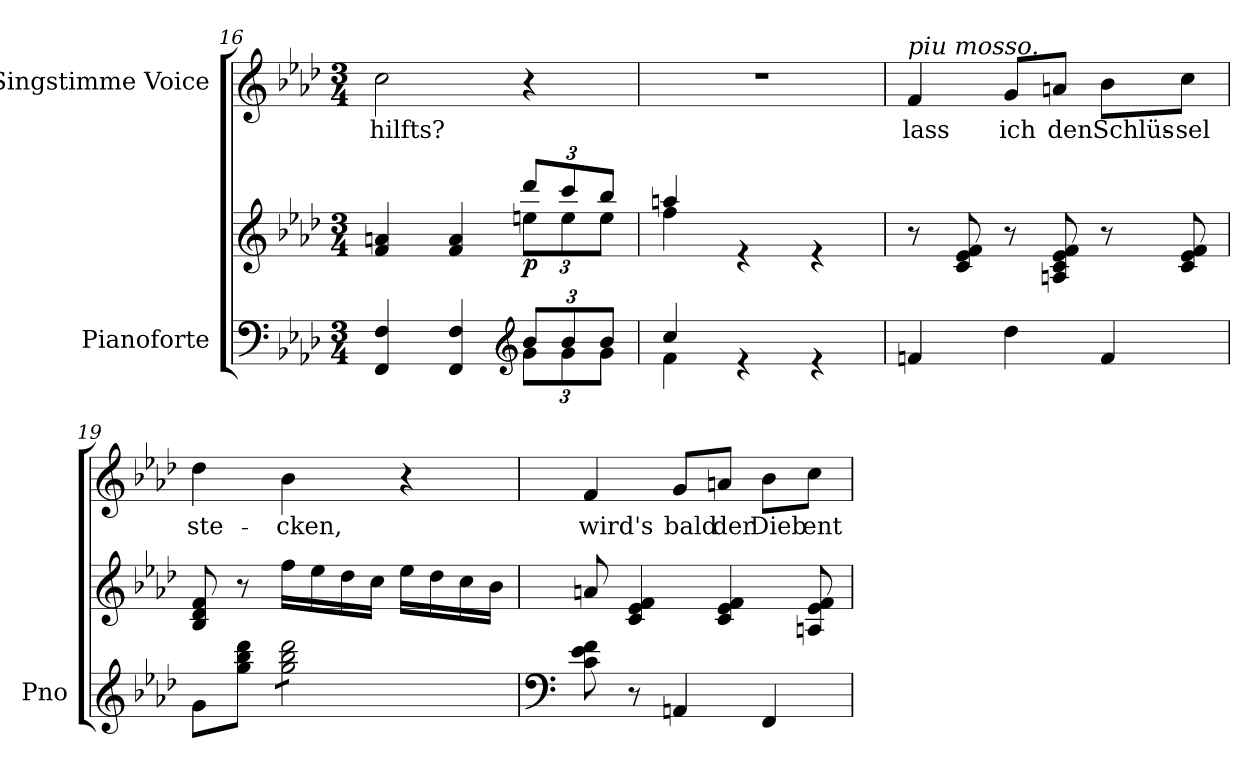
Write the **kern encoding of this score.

**kern	**kern	**dynam	**kern	**text
*part2	*part2	*part2	*part1	*part1
*staff3	*staff2	*staff2/3	*staff1	*staff1
*I"Pianoforte	*	*	*I"Singstimme Voice	*
*I'Pno	*	*	*	*
*clefF4	*clefG2	*	*clefG2	*
*k[b-e-a-d-]	*k[b-e-a-d-]	*	*k[b-e-a-d-]	*
*M3/4	*M3/4	*	*M3/4	*
=16	=16	=16	=16	=16
*^	*^	*	*	*
!	!	!	!	!	!	!LO:LY:b
4FF/ 4F/	2rGGGGyy	4f/ 4an/	2rgyy	.	2cc\	hilfts?
4FF/ 4F/	.	4f/ 4a/	.	.	.	.
*clefG2	*	*	*	*	*	*
*Xbrackettup	*brackettup	*Xbrackettup	*brackettup	*	*	*
!	!	!	!	!LO:DY:b	!	!
12b-/L	12g\L	12ddd-/L	12een\L	p	4r	.
12b-/	12g\	12ccc/	12ee\	.	.	.
12b-/J	12g\J	12bb-/J	12ee\J	.	.	.
=17	=17	=17	=17	=17	=17	=17
4cc/	4f\	4aan/	4ff\	.	2.r	.
4re	2ryy	4re	2ryy	.	.	.
4re	.	4re	.	.	.	.
*v	*v	*	*	*	*	*
*	*v	*v	*	*	*
=18	=18	=18	=18	=18
*	*	*	*MM120	*
!	!	!	!LO:TX:a:i:t=piu mosso.	!
!	!	!	!	!LO:LY:b
4fn/	8r	.	4f/	lass
.	8c/ 8e-/ 8f/	.	.	.
!	!	!	!	!LO:LY:b
4dd-\	8r	.	8g/L	ich
!	!	!	!	!LO:LY:b
.	8An/ 8c/ 8e-/ 8f/	.	8an/J	den
!	!	!	!	!LO:LY:b
4f/	8r	.	8b-\L	Schlüs-
!	!	!	!	!LO:LY:b
.	8c/ 8e-/ 8f/	.	8cc\J	-sel
=19	=19	=19	=19	=19
!	!	!	!	!LO:LY:b
8g\L	8B-/ 8d-/ 8f/	.	4dd-\	ste-
8gg\ 8bb-\ 8ddd-\J	8r	.	.	.
!	!	!	!	!LO:LY:b
*tremolo	*	*	*	*
8gg\ 8bb-\ 8ddd-\L	16ff\LL	.	4b-\	-cken,
.	16ee-\	.	.	.
8gg\ 8bb-\ 8ddd-\	16dd-\	.	.	.
.	16cc\JJ	.	.	.
8gg\ 8bb-\ 8ddd-\	16ee-\LL	.	4r	.
.	16dd-\	.	.	.
8gg\ 8bb-\ 8ddd-\J	16cc\	.	.	.
*Xtremolo	*	*	*	*
.	16b-\JJ	.	.	.
!!LO:LB:g=z
=20	=20	=20	=20	=20
*clefF4	*	*	*	*
!	!	!	!	!LO:LY:b
8c\ 8e-\ 8f\	8an/	.	4f/	wird's
8r	4c/ 4e-/ 4f/	.	.	.
!	!	!	!	!LO:LY:b
4AAn/	.	.	8g/L	bald
!	!	!	!	!LO:LY:b
.	4c/ 4e-/ 4f/	.	8an/J	der
!	!	!	!	!LO:LY:b
4FF/	.	.	8b-\L	Dieb
!	!	!	!	!LO:LY:b
.	8An/ 8e-/ 8f/	.	8cc\J	ent-
=	=	=	=	=
*-	*-	*-	*-	*-
